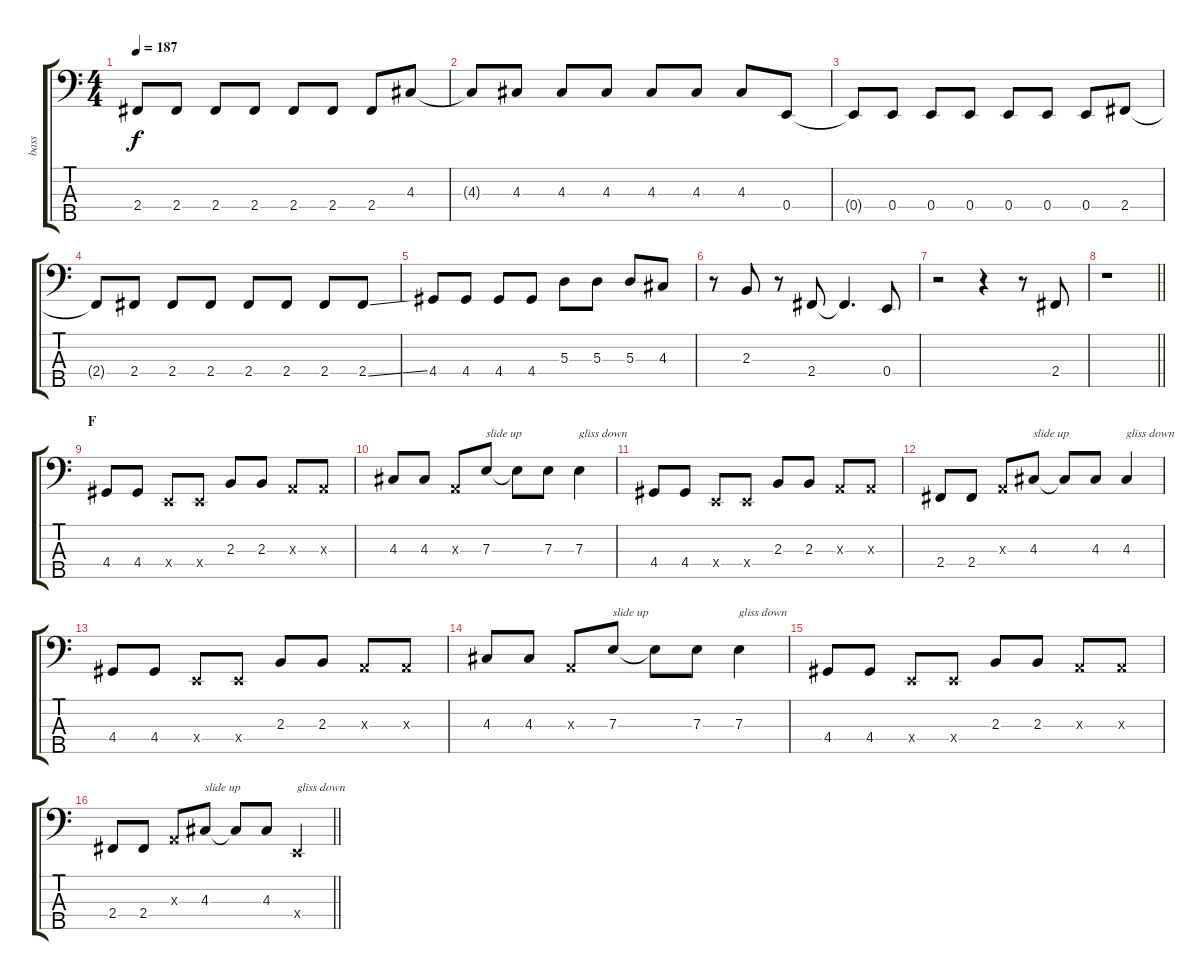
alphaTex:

\track ("bass" "bass") {instrument electricbasspick}
\staff {score tabs}
\tuning (G2 D2 A1 E1 B0) {hide}
\ts (4 4)
\tempo 187
\clef f4
\ks c
2.4{t}.8{dy f} 2.4.8 2.4.8 2.4.8 2.4.8 2.4.8 2.4.8 4.3.8 |
4.3{t}.8 4.3.8 4.3.8 4.3.8 4.3.8 4.3.8 4.3.8 0.4.8 |
0.4{t}.8 0.4.8 0.4.8 0.4.8 0.4.8 0.4.8 0.4.8 2.4.8 |
2.4{t}.8 2.4.8 2.4.8 2.4.8 2.4.8 2.4.8 2.4.8 2.4{ss}.8 |
4.4.8 4.4.8 4.4.8 4.4.8 5.3.8 5.3.8 5.3.8 4.3.8 |
r.8 2.3.8 r.8 2.4.8 2.4{t}.4{d} 0.4.8 |
r.2 r.4 r.8 2.4.8 |
\barLineRight lightlight
r.1 |
\section ("" "F")
4.4.8 4.4.8 0.4{x}.8 0.4{x}.8 2.3.8 2.3.8 0.3{x}.8 0.3{x}.8 |
4.3.8 4.3.8 0.3{x}.8 7.3.8{txt "slide up"} 7.3{t}.8 7.3.8 7.3.4{txt "gliss down"} |
4.4.8 4.4.8 0.4{x}.8 0.4{x}.8 2.3.8 2.3.8 0.3{x}.8 0.3{x}.8 |
2.4.8 2.4.8 0.3{x}.8 4.3.8{txt "slide up"} 4.3{t}.8 4.3.8 4.3.4{txt "gliss down"} |
4.4.8 4.4.8 0.4{x}.8 0.4{x}.8 2.3.8 2.3.8 0.3{x}.8 0.3{x}.8 |
4.3.8 4.3.8 0.3{x}.8 7.3.8{txt "slide up"} 7.3{t}.8 7.3.8 7.3.4{txt "gliss down"} |
4.4.8 4.4.8 0.4{x}.8 0.4{x}.8 2.3.8 2.3.8 0.3{x}.8 0.3{x}.8 |
\barLineRight lightlight
2.4.8 2.4.8 0.3{x}.8 4.3.8{txt "slide up"} 4.3{t}.8 4.3.8 0.4{x}.4{txt "gliss down"}
